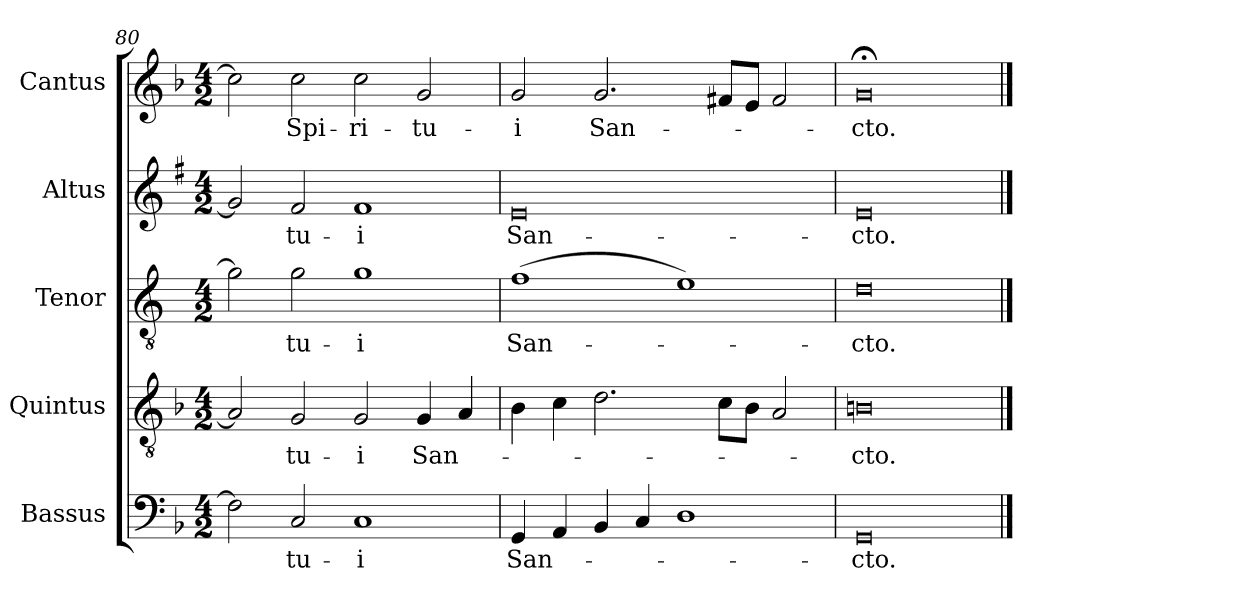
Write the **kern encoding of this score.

**kern	**text	**kern	**text	**kern	**text	**kern	**text	**kern	**text
*part5	*part5	*part4	*part4	*part3	*part3	*part2	*part2	*part1	*part1
*staff5	*staff5	*staff4	*staff4	*staff3	*staff3	*staff2	*staff2	*staff1	*staff1
*I"Bassus	*	*I"Quintus	*	*I"Tenor	*	*I"Altus	*	*I"Cantus	*
*I'B	*	*	*	*I'T	*	*I'A	*	*I'C	*
*clefF4	*	*clefGv2	*	*clefGv2	*	*clefG2	*	*clefG2	*
*	*	*	*	*ITrd4c7	*	*ITrd1c2	*	*	*
*k[b-]	*	*k[b-]	*	*k[b-]	*	*k[b-]	*	*k[b-]	*
*F:	*	*F:	*	*F:	*	*F:	*	*F:	*
*M4/2	*	*M4/2	*	*M4/2	*	*M4/2	*	*M4/2	*
=80	=80	=80	=80	=80	=80	=80	=80	=80	=80
2F\]	.	2A/]	.	2c\]	.	2f/]	.	2cc\]	.
!	!LO:LY:b	!	!LO:LY:b	!	!LO:LY:b	!	!LO:LY:b	!	!LO:LY:b
2C/	-tu-	2G/	-tu-	2c\	-tu-	2e/	-tu-	2cc\	Spi-
!	!LO:LY:b	!	!LO:LY:b	!	!LO:LY:b	!	!LO:LY:b	!	!LO:LY:b
1C	-i	2G/	-i	1c	-i	1e	-i	2cc\	-ri-
!	!	!	!LO:LY:b	!	!	!	!	!	!LO:LY:b
.	.	4G/	San-	.	.	.	.	2g/	-tu-
.	.	4A/	.	.	.	.	.	.	.
=81	=81	=81	=81	=81	=81	=81	=81	=81	=81
!	!LO:LY:b	!	!	!	!LO:LY:b	!	!LO:LY:b	!	!LO:LY:b
4GG/	San-	4B-\	.	(>1B-	San-	0d	San-	2g/	-i
4AA/	.	4c\	.	.	.	.	.	.	.
!	!	!	!	!	!	!	!	!	!LO:LY:b
4BB-/	.	2.d\	.	.	.	.	.	2.g/	San-
4C/	.	.	.	.	.	.	.	.	.
1D	.	.	.	1A)	.	.	.	.	.
.	.	8c\L	.	.	.	.	.	8f#X/L	.
.	.	8B-\J	.	.	.	.	.	8e/J	.
.	.	2A/	.	.	.	.	.	2f#/	.
=82	=82	=82	=82	=82	=82	=82	=82	=82	=82
!	!LO:LY:b	!	!LO:LY:b	!	!LO:LY:b	!	!LO:LY:b	!	!LO:LY:b
0GG	-cto.	0Bn	-cto.	0G	-cto.	0d	-cto.	0g;<	-cto.
==	==	==	==	==	==	==	==	==	==
*-	*-	*-	*-	*-	*-	*-	*-	*-	*-
